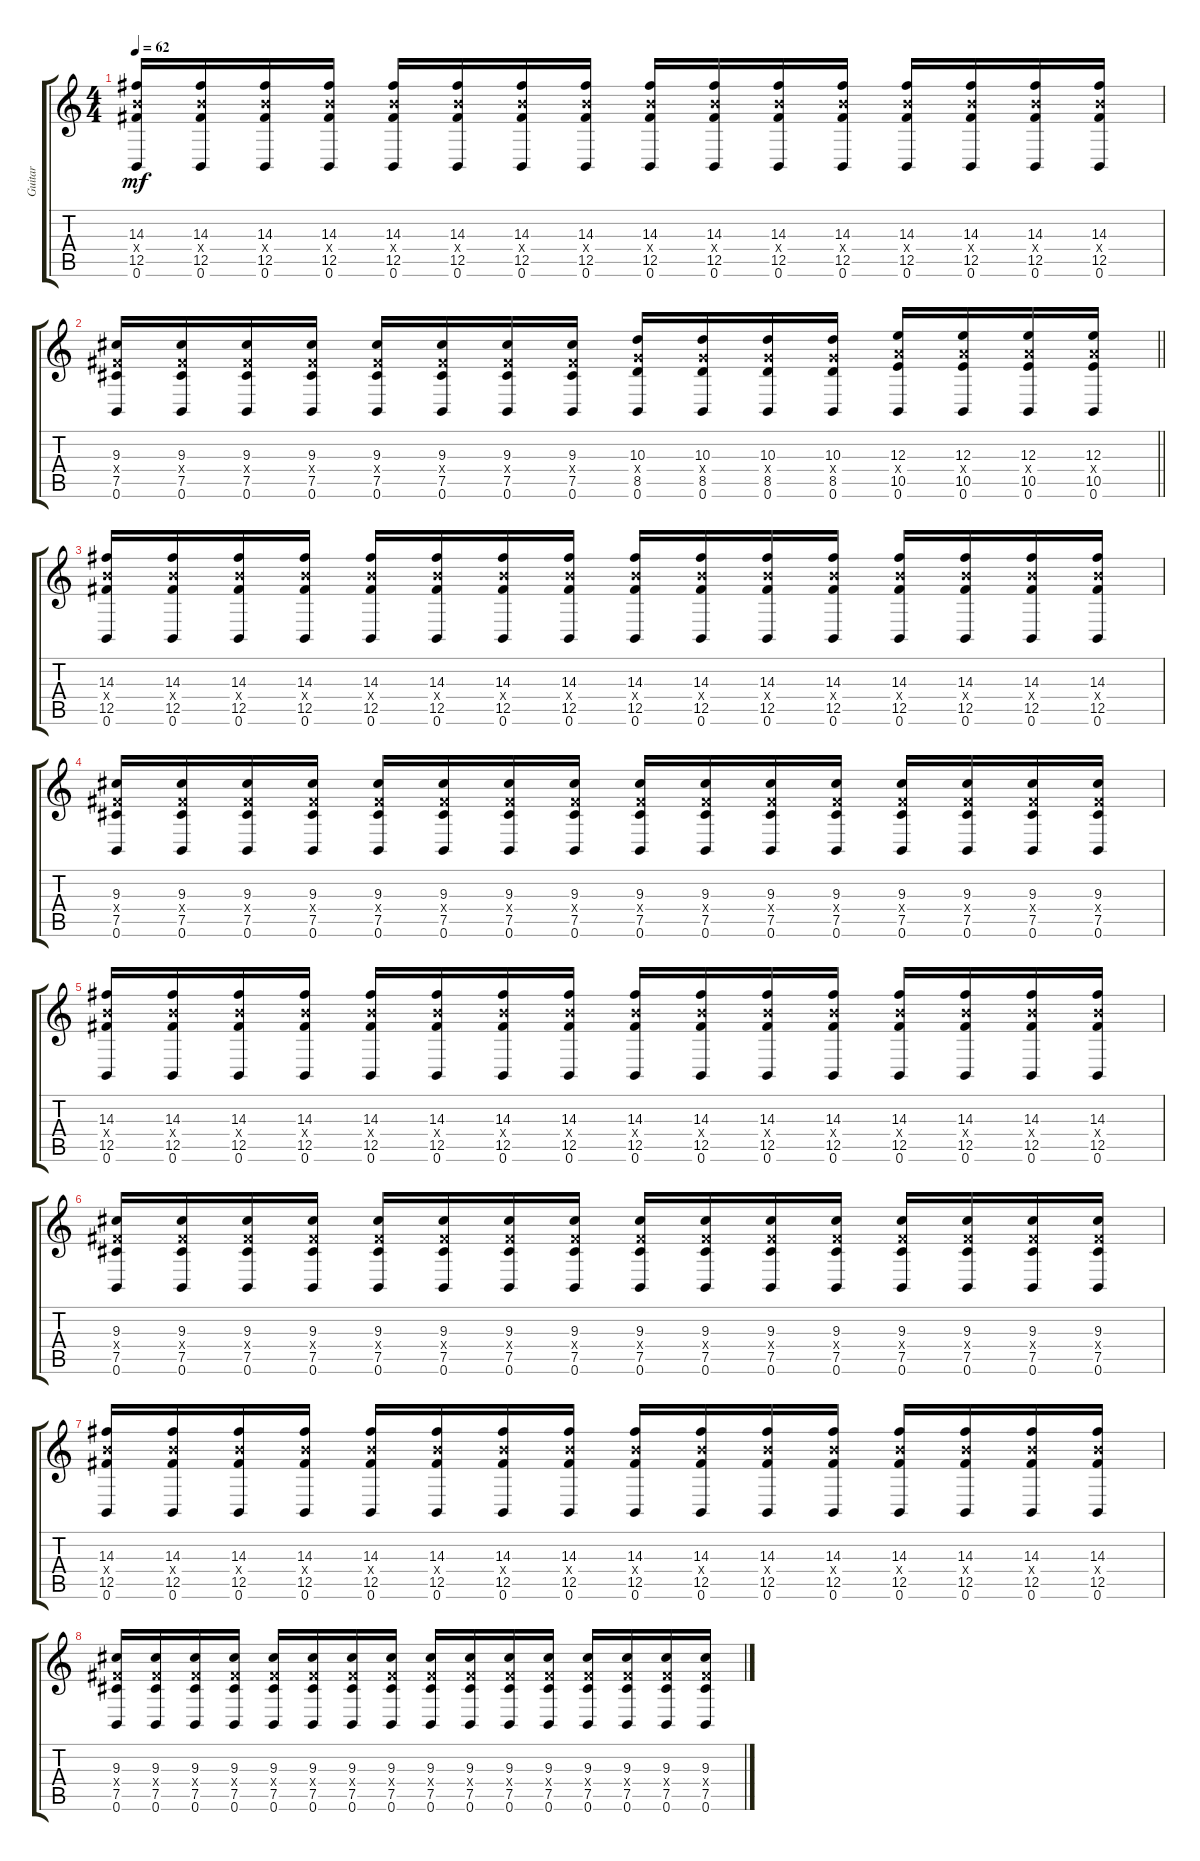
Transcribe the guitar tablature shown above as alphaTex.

\track ("Guitar" "Guitar") {instrument overdrivenguitar}
\staff {score tabs}
\tuning (Db4 Ab3 E3 B2 Gb2 B1) {hide}
\ts (4 4)
\tempo 62
\clef g2
\ks c
(14.3 12.4{x} 12.5 0.6).16{dy mf} (14.3 12.4{x} 12.5 0.6).16 (14.3 12.4{x} 12.5 0.6).16 (14.3 12.4{x} 12.5 0.6).16 (14.3 12.4{x} 12.5 0.6).16 (14.3 12.4{x} 12.5 0.6).16 (14.3 12.4{x} 12.5 0.6).16 (14.3 12.4{x} 12.5 0.6).16 (14.3 12.4{x} 12.5 0.6).16 (14.3 12.4{x} 12.5 0.6).16 (14.3 12.4{x} 12.5 0.6).16 (14.3 12.4{x} 12.5 0.6).16 (14.3 12.4{x} 12.5 0.6).16 (14.3 12.4{x} 12.5 0.6).16 (14.3 12.4{x} 12.5 0.6).16 (14.3 12.4{x} 12.5 0.6).16 |
\barLineRight lightlight
(9.3 7.4{x} 7.5 0.6).16 (9.3 7.4{x} 7.5 0.6).16 (9.3 7.4{x} 7.5 0.6).16 (9.3 7.4{x} 7.5 0.6).16 (9.3 7.4{x} 7.5 0.6).16 (9.3 7.4{x} 7.5 0.6).16 (9.3 7.4{x} 7.5 0.6).16 (9.3 7.4{x} 7.5 0.6).16 (10.3 8.4{x} 8.5 0.6).16 (10.3 8.4{x} 8.5 0.6).16 (10.3 8.4{x} 8.5 0.6).16 (10.3 8.4{x} 8.5 0.6).16 (12.3 10.4{x} 10.5 0.6).16 (12.3 10.4{x} 10.5 0.6).16 (12.3 10.4{x} 10.5 0.6).16 (12.3 10.4{x} 10.5 0.6).16 |
\section ("" "")
(14.3 12.4{x} 12.5 0.6).16 (14.3 12.4{x} 12.5 0.6).16 (14.3 12.4{x} 12.5 0.6).16 (14.3 12.4{x} 12.5 0.6).16 (14.3 12.4{x} 12.5 0.6).16 (14.3 12.4{x} 12.5 0.6).16 (14.3 12.4{x} 12.5 0.6).16 (14.3 12.4{x} 12.5 0.6).16 (14.3 12.4{x} 12.5 0.6).16 (14.3 12.4{x} 12.5 0.6).16 (14.3 12.4{x} 12.5 0.6).16 (14.3 12.4{x} 12.5 0.6).16 (14.3 12.4{x} 12.5 0.6).16 (14.3 12.4{x} 12.5 0.6).16 (14.3 12.4{x} 12.5 0.6).16 (14.3 12.4{x} 12.5 0.6).16 |
(9.3 7.4{x} 7.5 0.6).16 (9.3 7.4{x} 7.5 0.6).16 (9.3 7.4{x} 7.5 0.6).16 (9.3 7.4{x} 7.5 0.6).16 (9.3 7.4{x} 7.5 0.6).16 (9.3 7.4{x} 7.5 0.6).16 (9.3 7.4{x} 7.5 0.6).16 (9.3 7.4{x} 7.5 0.6).16 (9.3 7.4{x} 7.5 0.6).16 (9.3 7.4{x} 7.5 0.6).16 (9.3 7.4{x} 7.5 0.6).16 (9.3 7.4{x} 7.5 0.6).16 (9.3 7.4{x} 7.5 0.6).16 (9.3 7.4{x} 7.5 0.6).16 (9.3 7.4{x} 7.5 0.6).16 (9.3 7.4{x} 7.5 0.6).16 |
(14.3 12.4{x} 12.5 0.6).16 (14.3 12.4{x} 12.5 0.6).16 (14.3 12.4{x} 12.5 0.6).16 (14.3 12.4{x} 12.5 0.6).16 (14.3 12.4{x} 12.5 0.6).16 (14.3 12.4{x} 12.5 0.6).16 (14.3 12.4{x} 12.5 0.6).16 (14.3 12.4{x} 12.5 0.6).16 (14.3 12.4{x} 12.5 0.6).16 (14.3 12.4{x} 12.5 0.6).16 (14.3 12.4{x} 12.5 0.6).16 (14.3 12.4{x} 12.5 0.6).16 (14.3 12.4{x} 12.5 0.6).16 (14.3 12.4{x} 12.5 0.6).16 (14.3 12.4{x} 12.5 0.6).16 (14.3 12.4{x} 12.5 0.6).16 |
(9.3 7.4{x} 7.5 0.6).16 (9.3 7.4{x} 7.5 0.6).16 (9.3 7.4{x} 7.5 0.6).16 (9.3 7.4{x} 7.5 0.6).16 (9.3 7.4{x} 7.5 0.6).16 (9.3 7.4{x} 7.5 0.6).16 (9.3 7.4{x} 7.5 0.6).16 (9.3 7.4{x} 7.5 0.6).16 (9.3 7.4{x} 7.5 0.6).16 (9.3 7.4{x} 7.5 0.6).16 (9.3 7.4{x} 7.5 0.6).16 (9.3 7.4{x} 7.5 0.6).16 (9.3 7.4{x} 7.5 0.6).16 (9.3 7.4{x} 7.5 0.6).16 (9.3 7.4{x} 7.5 0.6).16 (9.3 7.4{x} 7.5 0.6).16 |
(14.3 12.4{x} 12.5 0.6).16 (14.3 12.4{x} 12.5 0.6).16 (14.3 12.4{x} 12.5 0.6).16 (14.3 12.4{x} 12.5 0.6).16 (14.3 12.4{x} 12.5 0.6).16 (14.3 12.4{x} 12.5 0.6).16 (14.3 12.4{x} 12.5 0.6).16 (14.3 12.4{x} 12.5 0.6).16 (14.3 12.4{x} 12.5 0.6).16 (14.3 12.4{x} 12.5 0.6).16 (14.3 12.4{x} 12.5 0.6).16 (14.3 12.4{x} 12.5 0.6).16 (14.3 12.4{x} 12.5 0.6).16 (14.3 12.4{x} 12.5 0.6).16 (14.3 12.4{x} 12.5 0.6).16 (14.3 12.4{x} 12.5 0.6).16 |
(9.3 7.4{x} 7.5 0.6).16 (9.3 7.4{x} 7.5 0.6).16 (9.3 7.4{x} 7.5 0.6).16 (9.3 7.4{x} 7.5 0.6).16 (9.3 7.4{x} 7.5 0.6).16 (9.3 7.4{x} 7.5 0.6).16 (9.3 7.4{x} 7.5 0.6).16 (9.3 7.4{x} 7.5 0.6).16 (9.3 7.4{x} 7.5 0.6).16 (9.3 7.4{x} 7.5 0.6).16 (9.3 7.4{x} 7.5 0.6).16 (9.3 7.4{x} 7.5 0.6).16 (9.3 7.4{x} 7.5 0.6).16 (9.3 7.4{x} 7.5 0.6).16 (9.3 7.4{x} 7.5 0.6).16 (9.3 7.4{x} 7.5 0.6).16
